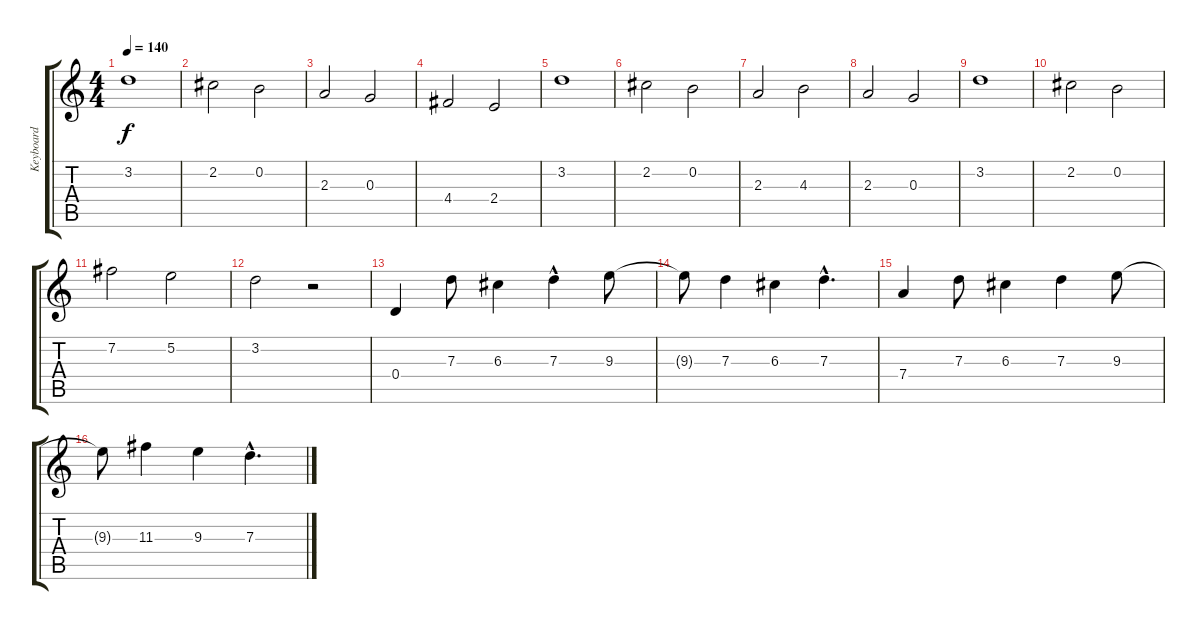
\track ("Keyboard" "Keyboard") {instrument tremolostrings}
\staff {score tabs}
\tuning (E5 B4 G4 D4 A3 E3) {hide}
\ts (4 4)
\tempo 140
\clef g2
\ks c
3.2.1{dy f} |
2.2.2 0.2.2 |
2.3.2 0.3.2 |
4.4.2 2.4.2 |
3.2.1 |
2.2.2 0.2.2 |
2.3.2 4.3.2 |
2.3.2 0.3.2 |
3.2.1 |
2.2.2 0.2.2 |
7.2.2 5.2.2 |
3.2.2 r.2 |
0.4.4 7.3.8 6.3.4 7.3{hac}.4 9.3.8 |
9.3{t}.8 7.3.4 6.3.4 7.3{hac}.4{d} |
7.4.4 7.3.8 6.3.4 7.3.4 9.3.8 |
9.3{t}.8 11.3.4 9.3.4 7.3{hac}.4{d}
